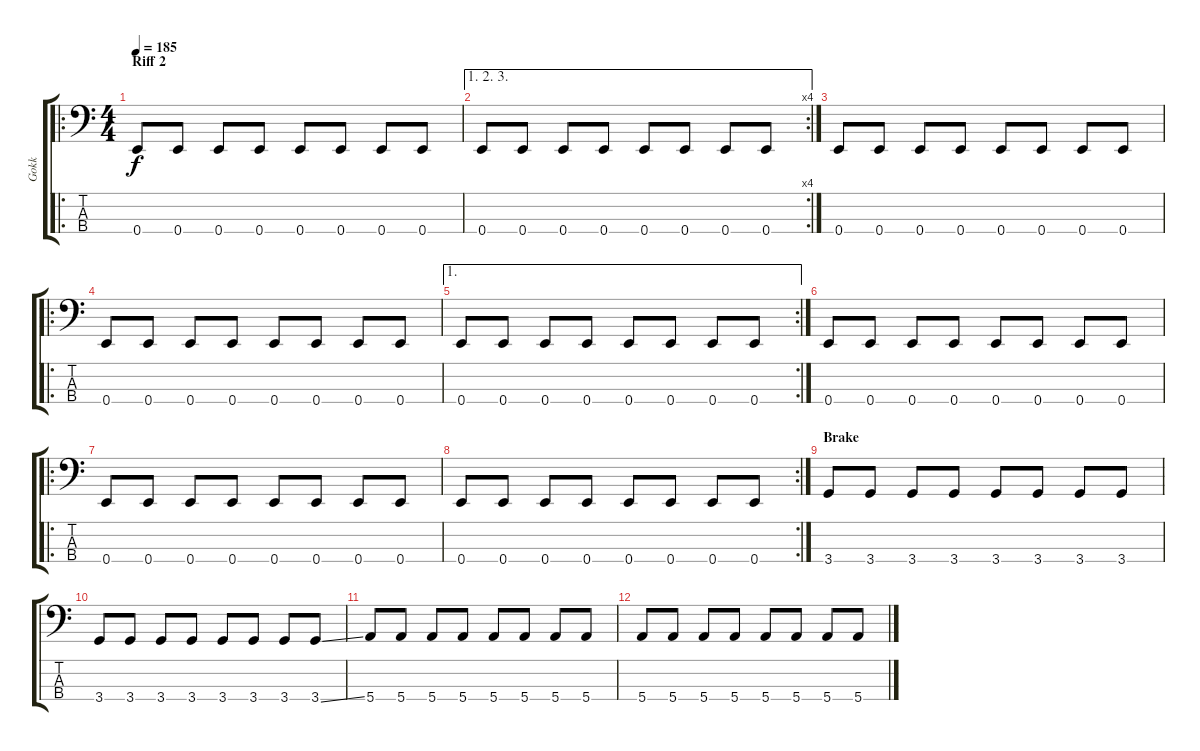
\track ("Gokk" "Gokk") {instrument electricbasspick}
\staff {score tabs}
\tuning (G2 D2 A1 E1) {hide}
\ro
\ts (4 4)
\section ("" "Riff 2")
\tempo 185
\clef f4
\ks c
0.4.8{dy f} 0.4.8 0.4.8 0.4.8 0.4.8 0.4.8 0.4.8 0.4.8 |
\ae (1 2 3)
\rc 4
0.4.8 0.4.8 0.4.8 0.4.8 0.4.8 0.4.8 0.4.8 0.4.8 |
0.4.8 0.4.8 0.4.8 0.4.8 0.4.8 0.4.8 0.4.8 0.4.8 |
\ro
0.4.8 0.4.8 0.4.8 0.4.8 0.4.8 0.4.8 0.4.8 0.4.8 |
\ae 1
\rc 2
0.4.8 0.4.8 0.4.8 0.4.8 0.4.8 0.4.8 0.4.8 0.4.8 |
0.4.8 0.4.8 0.4.8 0.4.8 0.4.8 0.4.8 0.4.8 0.4.8 |
\ro
0.4.8 0.4.8 0.4.8 0.4.8 0.4.8 0.4.8 0.4.8 0.4.8 |
\rc 2
0.4.8 0.4.8 0.4.8 0.4.8 0.4.8 0.4.8 0.4.8 0.4.8 |
\section ("" "Brake")
3.4.8 3.4.8 3.4.8 3.4.8 3.4.8 3.4.8 3.4.8 3.4.8 |
3.4.8 3.4.8 3.4.8 3.4.8 3.4.8 3.4.8 3.4.8 3.4{ss}.8 |
5.4.8 5.4.8 5.4.8 5.4.8 5.4.8 5.4.8 5.4.8 5.4.8 |
5.4.8 5.4.8 5.4.8 5.4.8 5.4.8 5.4.8 5.4.8 5.4.8
